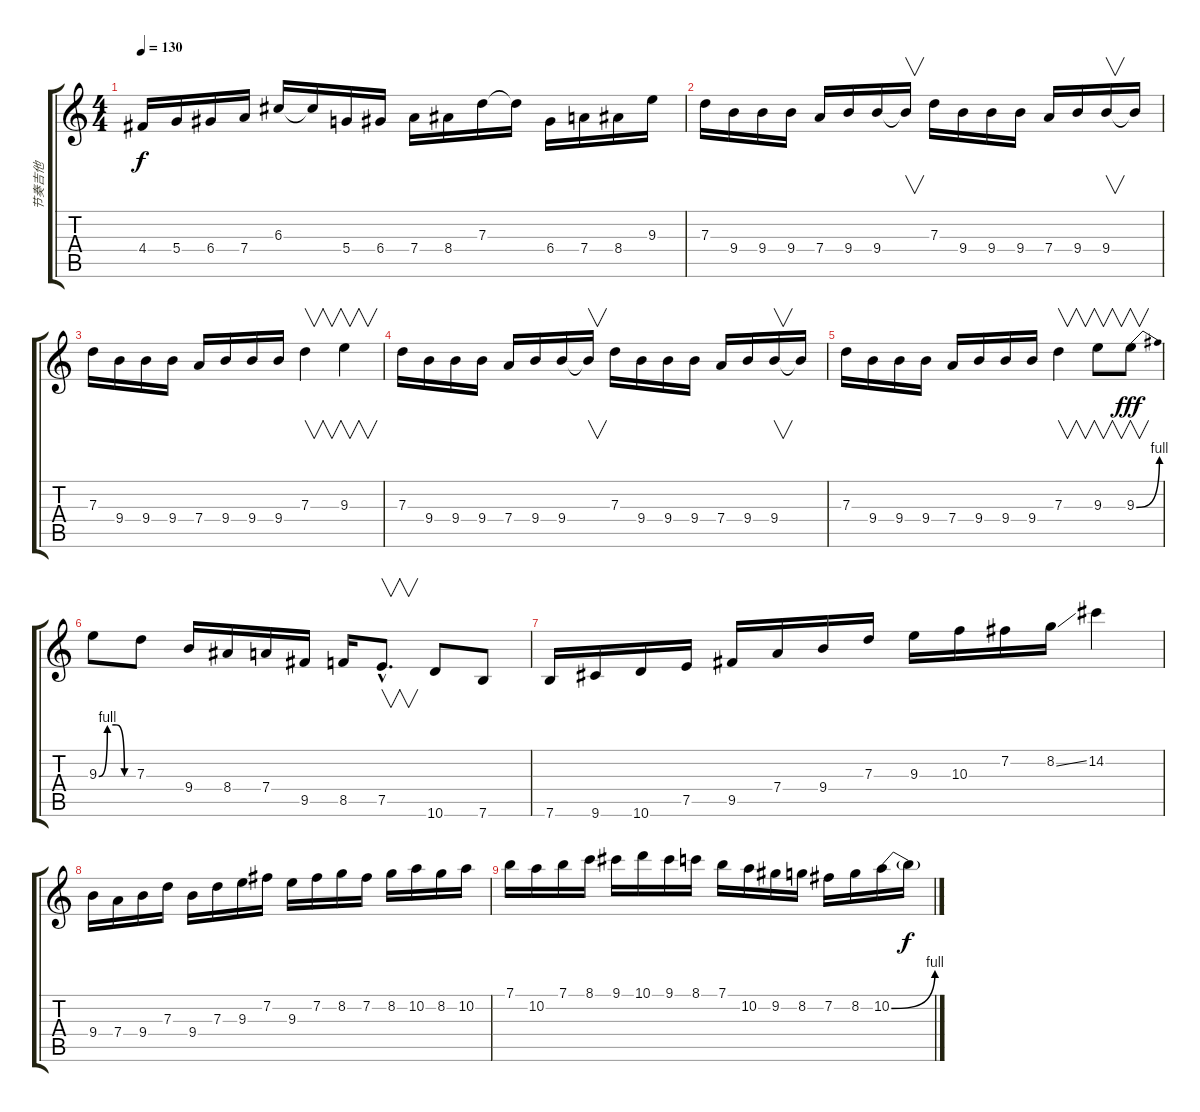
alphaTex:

\track ("节奏吉他" "节奏吉他") {instrument distortionguitar}
\staff {score tabs}
\tuning (E4 B3 G3 D3 A2 E2) {hide}
\ts (4 4)
\tempo 130
\clef g2
\ks c
4.4.16{dy f} 5.4.16 6.4.16 7.4.16 6.3.16 6.3{t}.16 5.4.16 6.4.16 7.4.16 8.4.16 7.3.16 7.3{t}.16 6.4.16 7.4.16 8.4.16 9.3.16 |
7.3.16 9.4.16 9.4.16 9.4.16 7.4.16 9.4.16 9.4.16 9.4{t}.16{v} 7.3.16 9.4.16 9.4.16 9.4.16 7.4.16 9.4.16 9.4.16{v} 9.4{t}.16 |
7.3.16 9.4.16 9.4.16 9.4.16 7.4.16 9.4.16 9.4.16 9.4.16 7.3.4{v} 9.3.4{v} |
7.3.16 9.4.16 9.4.16 9.4.16 7.4.16 9.4.16 9.4.16 9.4{t}.16{v} 7.3.16 9.4.16 9.4.16 9.4.16 7.4.16 9.4.16 9.4.16{v} 9.4{t}.16 |
7.3.16 9.4.16 9.4.16 9.4.16 7.4.16 9.4.16 9.4.16 9.4.16 7.3.4{v} 9.3.8{v} 9.3{be (bend 0 0 60 4)}.8{v dy fff} |
9.3{be (custom 0 0 15 4 30 4 45 0 60 0)}.8 7.3.8 9.4.16 8.4.16 7.4.16 9.5.16 8.5.16 7.5{hac}.8{v d} 10.6.8 7.6.8 |
7.6.16 9.6.16 10.6.16 7.5.16 9.5.16 7.4.16 9.4.16 7.3.16 9.3.16 10.3.16 7.2.16 8.2{ss}.16 14.2.4 |
9.4.16 7.4.16 9.4.16 7.3.16 9.4.16 7.3.16 9.3.16 7.2.16 9.3.16 7.2.16 8.2.16 7.2.16 8.2.16 10.2.16 8.2.16 10.2.16 |
7.1.16 10.2.16 7.1.16 8.1.16 9.1.16 10.1.16 9.1.16 8.1.16 7.1.16 10.2.16 9.2.16 8.2.16 7.2.16 8.2.16 10.2{be (bend 0 0 60 4)}.16 10.2{t}.16{dy f}
